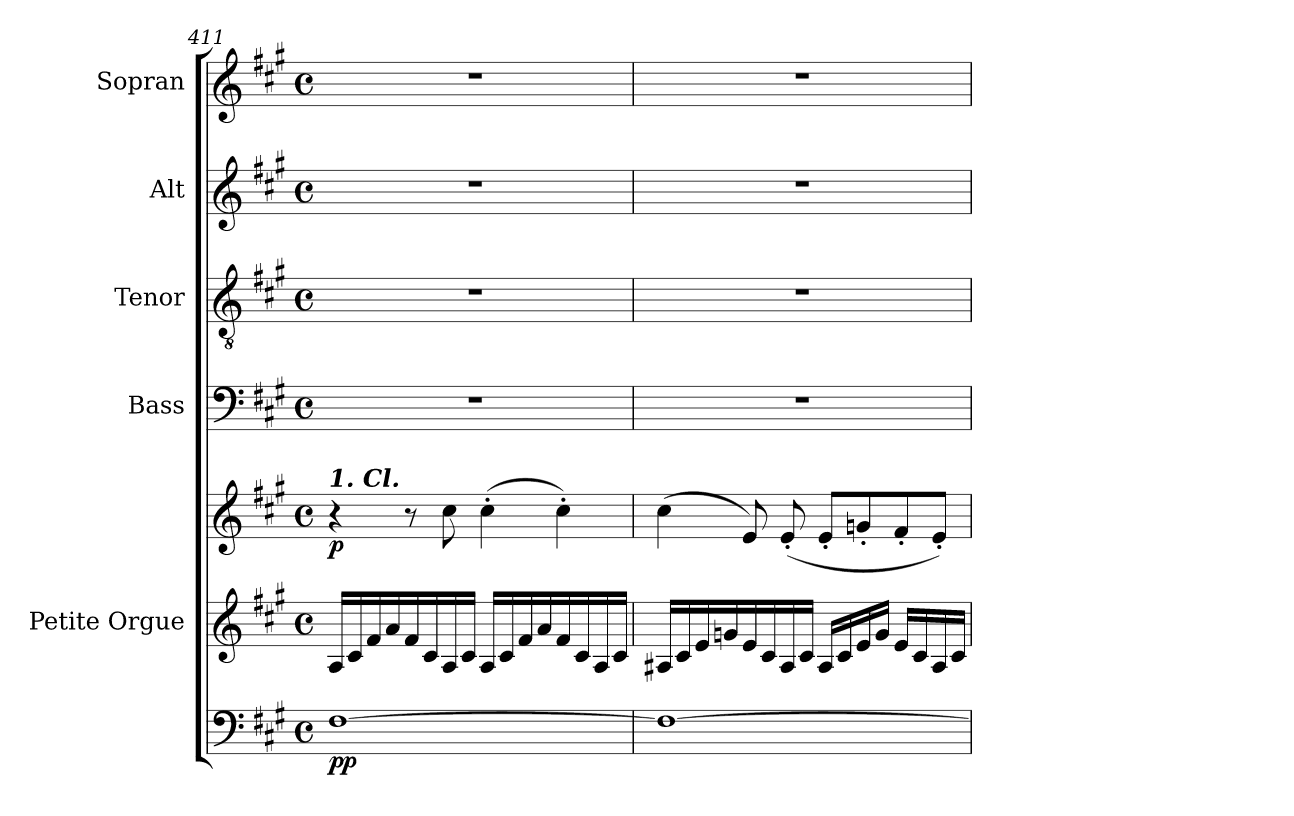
**kern	**dynam	**kern	**kern	**dynam	**kern	**kern	**kern	**kern
*part6	*part6	*part5	*part5	*part5	*part4	*part3	*part2	*part1
*staff7	*staff7	*staff6	*staff5	*staff5/6	*staff4	*staff3	*staff2	*staff1
*	*	*I"Petite Orgue	*	*	*I"Bass	*I"Tenor	*I"Alt	*I"Sopran
*	*	*I'Org. 1	*	*	*I'B.	*I'T.	*I'A.	*I'S.
*clefF4	*	*clefG2	*clefG2	*	*clefF4	*clefGv2	*clefG2	*clefG2
*k[f#c#g#]	*	*k[f#c#g#]	*k[f#c#g#]	*	*k[f#c#g#]	*k[f#c#g#]	*k[f#c#g#]	*k[f#c#g#]
*A:	*	*A:	*A:	*	*A:	*A:	*A:	*A:
*M4/4	*	*M4/4	*M4/4	*	*M4/4	*M4/4	*M4/4	*M4/4
*met(c)	*	*met(c)	*met(c)	*	*met(c)	*met(c)	*met(c)	*met(c)
=411	=411	=411	=411	=411	=411	=411	=411	=411
!	!	!	!LO:TX:a:Bi:t=1. Cl.	!	!	!	!	!
!	!LO:DY:b	!	!	!LO:DY:b	!	!	!	!
[1F#	pp	16A/LL	4r	p	1r	1r	1r	1r
.	.	16c#/	.	.	.	.	.	.
.	.	16f#/	.	.	.	.	.	.
.	.	16a/	.	.	.	.	.	.
.	.	16f#/	8r	.	.	.	.	.
.	.	16c#/	.	.	.	.	.	.
.	.	16A/	8cc#\	.	.	.	.	.
.	.	16c#/JJ	.	.	.	.	.	.
.	.	16A/LL	(>4cc#'>\	.	.	.	.	.
.	.	16c#/	.	.	.	.	.	.
.	.	16f#/	.	.	.	.	.	.
.	.	16a/	.	.	.	.	.	.
.	.	16f#/	4cc#'>\)	.	.	.	.	.
.	.	16c#/	.	.	.	.	.	.
.	.	16A/	.	.	.	.	.	.
.	.	16c#/JJ	.	.	.	.	.	.
!!LO:PB:g=z
=412	=412	=412	=412	=412	=412	=412	=412	=412
1F#_	.	16A#X/LL	(>4cc#\	.	1r	1r	1r	1r
.	.	16c#/	.	.	.	.	.	.
.	.	16e/	.	.	.	.	.	.
.	.	16gn/	.	.	.	.	.	.
.	.	16e/	8e/)	.	.	.	.	.
.	.	16c#/	.	.	.	.	.	.
.	.	16A#/	(<8e'</	.	.	.	.	.
.	.	16c#/JJ	.	.	.	.	.	.
.	.	16A#/LL	8e'</L	.	.	.	.	.
.	.	16c#/	.	.	.	.	.	.
.	.	16e/	8gn'</	.	.	.	.	.
.	.	16g/JJ	.	.	.	.	.	.
.	.	16e/LL	8f#'</	.	.	.	.	.
.	.	16c#/	.	.	.	.	.	.
.	.	16A#/	8e'</J)	.	.	.	.	.
.	.	16c#/JJ	.	.	.	.	.	.
=	=	=	=	=	=	=	=	=
*-	*-	*-	*-	*-	*-	*-	*-	*-
